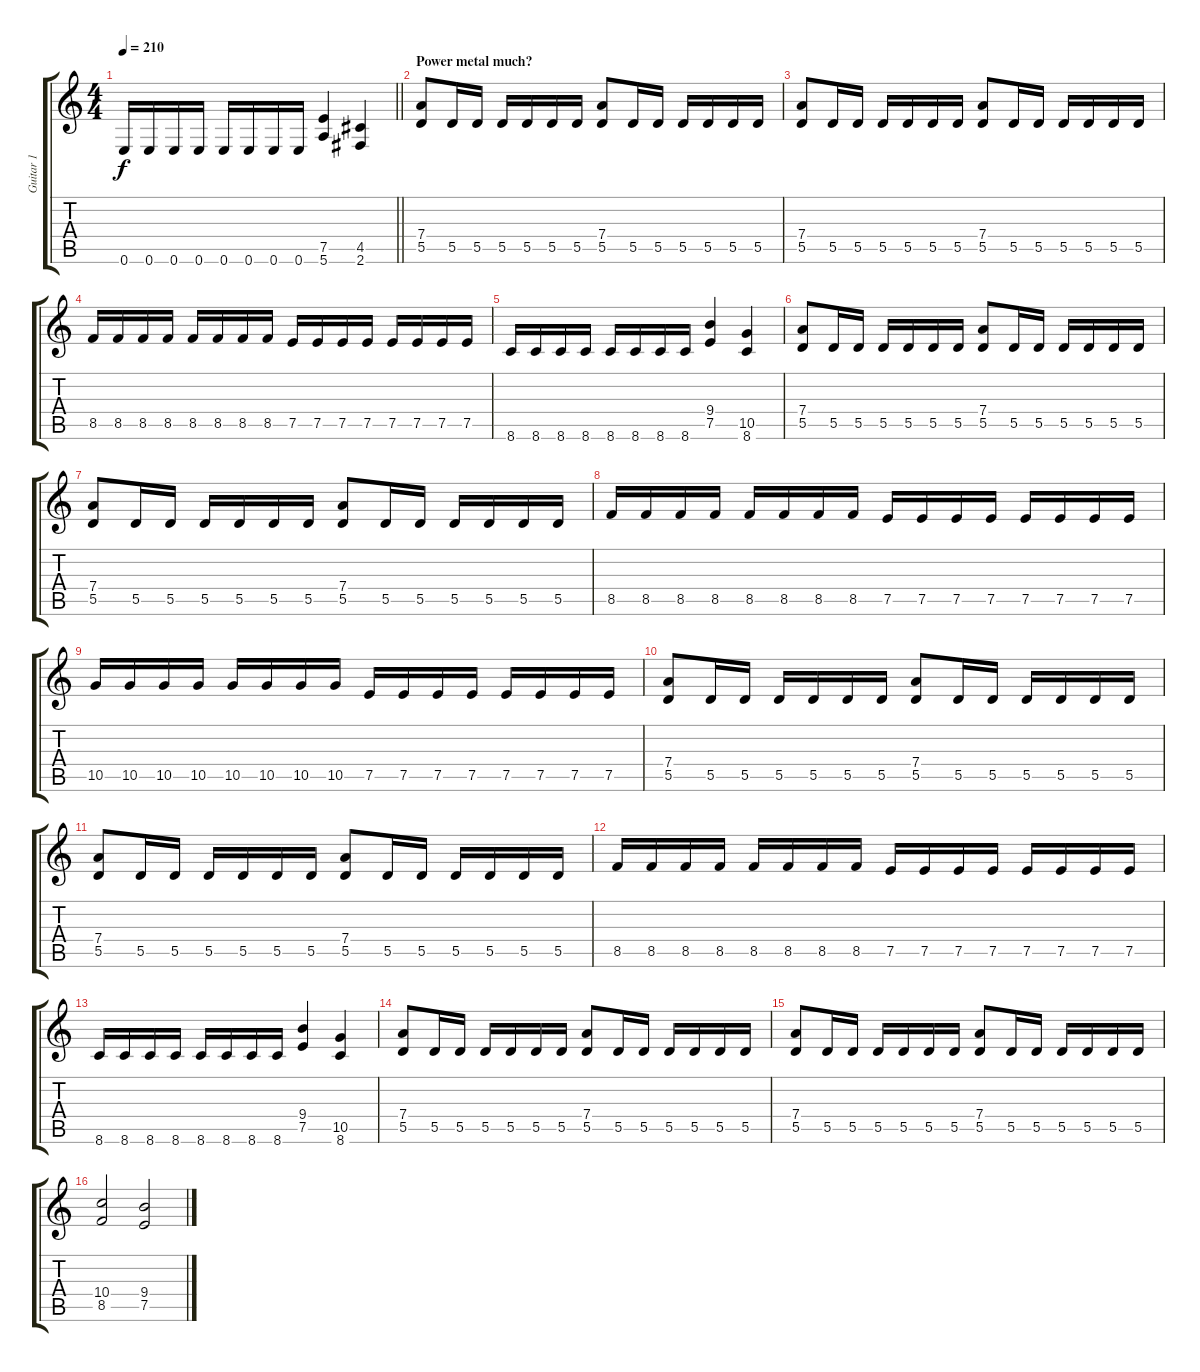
\track ("Guitar 1" "Guitar 1") {instrument distortionguitar}
\staff {score tabs}
\tuning (E4 B3 G3 D3 A2 E2) {hide}
\ts (4 4)
\tempo 210
\clef g2
\barLineRight lightlight
\ks c
0.6.16{dy f} 0.6.16 0.6.16 0.6.16 0.6.16 0.6.16 0.6.16 0.6.16 (7.5 5.6).4 (4.5 2.6).4 |
\section ("" "Power metal much?")
(7.4 5.5).8 5.5.16 5.5.16 5.5.16 5.5.16 5.5.16 5.5.16 (7.4 5.5).8 5.5.16 5.5.16 5.5.16 5.5.16 5.5.16 5.5.16 |
(7.4 5.5).8 5.5.16 5.5.16 5.5.16 5.5.16 5.5.16 5.5.16 (7.4 5.5).8 5.5.16 5.5.16 5.5.16 5.5.16 5.5.16 5.5.16 |
8.5.16 8.5.16 8.5.16 8.5.16 8.5.16 8.5.16 8.5.16 8.5.16 7.5.16 7.5.16 7.5.16 7.5.16 7.5.16 7.5.16 7.5.16 7.5.16 |
8.6.16 8.6.16 8.6.16 8.6.16 8.6.16 8.6.16 8.6.16 8.6.16 (9.4 7.5).4 (10.5 8.6).4 |
(7.4 5.5).8 5.5.16 5.5.16 5.5.16 5.5.16 5.5.16 5.5.16 (7.4 5.5).8 5.5.16 5.5.16 5.5.16 5.5.16 5.5.16 5.5.16 |
(7.4 5.5).8 5.5.16 5.5.16 5.5.16 5.5.16 5.5.16 5.5.16 (7.4 5.5).8 5.5.16 5.5.16 5.5.16 5.5.16 5.5.16 5.5.16 |
8.5.16 8.5.16 8.5.16 8.5.16 8.5.16 8.5.16 8.5.16 8.5.16 7.5.16 7.5.16 7.5.16 7.5.16 7.5.16 7.5.16 7.5.16 7.5.16 |
10.5.16 10.5.16 10.5.16 10.5.16 10.5.16 10.5.16 10.5.16 10.5.16 7.5.16 7.5.16 7.5.16 7.5.16 7.5.16 7.5.16 7.5.16 7.5.16 |
(7.4 5.5).8 5.5.16 5.5.16 5.5.16 5.5.16 5.5.16 5.5.16 (7.4 5.5).8 5.5.16 5.5.16 5.5.16 5.5.16 5.5.16 5.5.16 |
(7.4 5.5).8 5.5.16 5.5.16 5.5.16 5.5.16 5.5.16 5.5.16 (7.4 5.5).8 5.5.16 5.5.16 5.5.16 5.5.16 5.5.16 5.5.16 |
8.5.16 8.5.16 8.5.16 8.5.16 8.5.16 8.5.16 8.5.16 8.5.16 7.5.16 7.5.16 7.5.16 7.5.16 7.5.16 7.5.16 7.5.16 7.5.16 |
8.6.16 8.6.16 8.6.16 8.6.16 8.6.16 8.6.16 8.6.16 8.6.16 (9.4 7.5).4 (10.5 8.6).4 |
(7.4 5.5).8 5.5.16 5.5.16 5.5.16 5.5.16 5.5.16 5.5.16 (7.4 5.5).8 5.5.16 5.5.16 5.5.16 5.5.16 5.5.16 5.5.16 |
(7.4 5.5).8 5.5.16 5.5.16 5.5.16 5.5.16 5.5.16 5.5.16 (7.4 5.5).8 5.5.16 5.5.16 5.5.16 5.5.16 5.5.16 5.5.16 |
(10.4 8.5).2 (9.4 7.5).2
